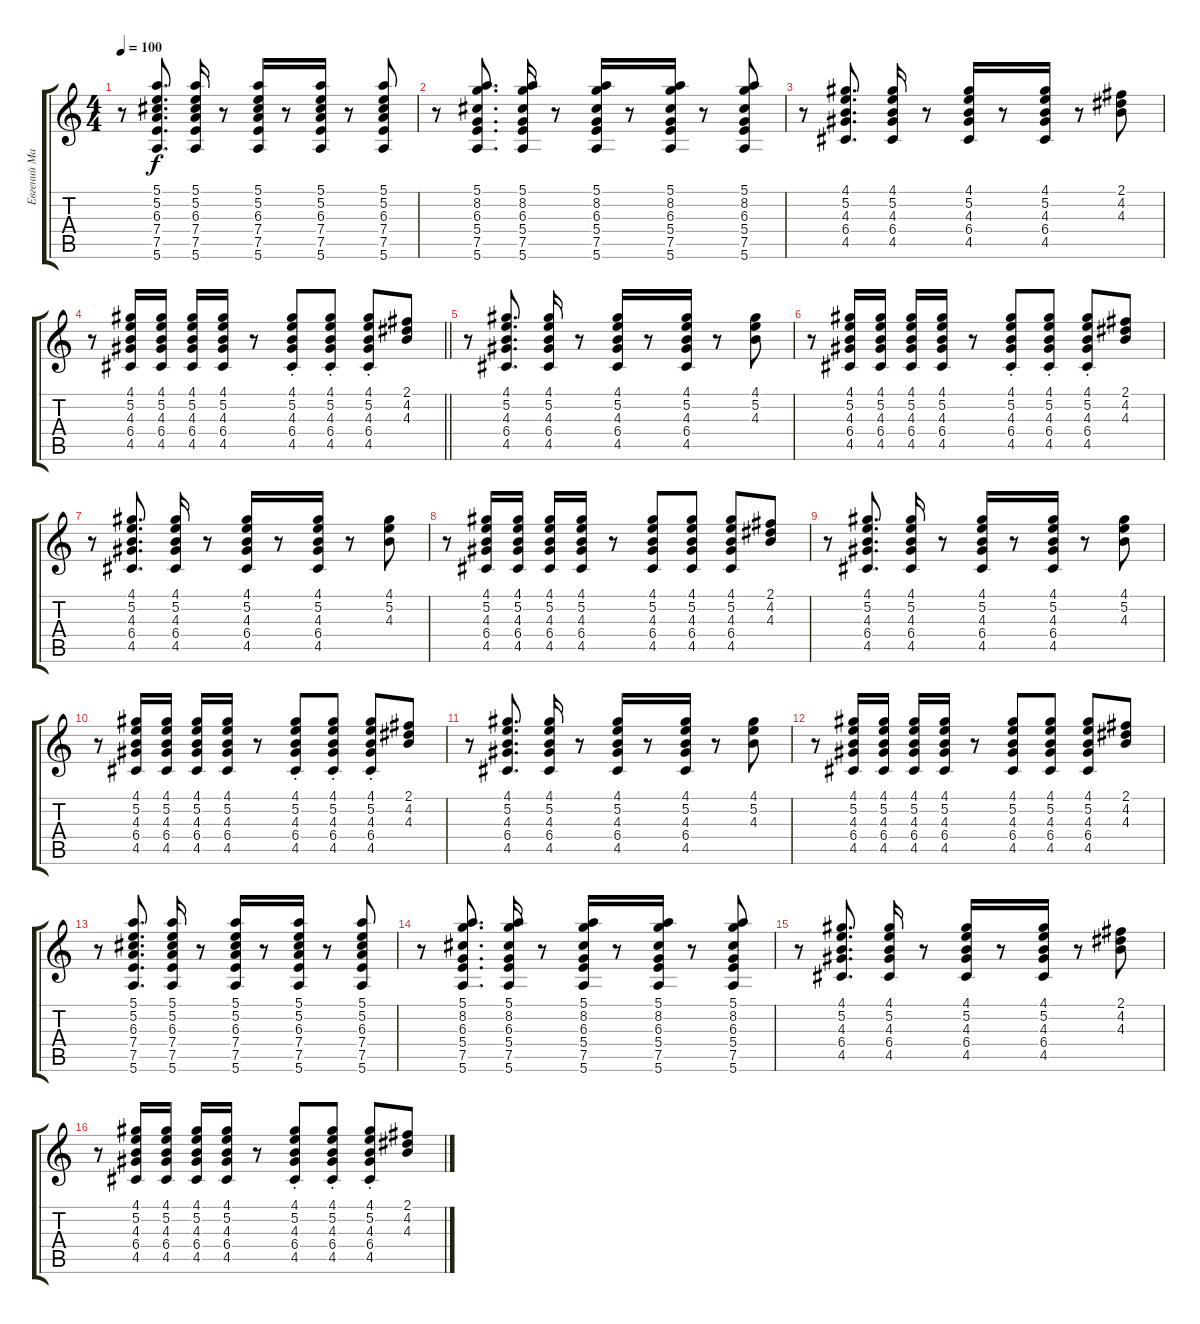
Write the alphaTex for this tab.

\track ("Евгений Маргулис" "Евгений Ма") {instrument overdrivenguitar}
\staff {score tabs}
\tuning (E4 B3 G3 D3 A2 E2) {hide}
\ts (4 4)
\tempo 100
\clef g2
\ks c
r.8{dy f} (5.1 5.2 6.3 7.4 7.5 5.6).8{d} (5.1 5.2 6.3 7.4 7.5 5.6).16 r.8 (5.1 5.2 6.3 7.4 7.5 5.6).16 r.8 (5.1 5.2 6.3 7.4 7.5 5.6).16 r.8 (5.1 5.2 6.3 7.4 7.5 5.6).8 |
r.8 (5.1 8.2 6.3 5.4 7.5 5.6).8{d} (5.1 8.2 6.3 5.4 7.5 5.6).16 r.8 (5.1 8.2 6.3 5.4 7.5 5.6).16 r.8 (5.1 8.2 6.3 5.4 7.5 5.6).16 r.8 (5.1 8.2 6.3 5.4 7.5 5.6).8 |
r.8 (4.1 5.2 4.3 6.4 4.5).8{d} (4.1 5.2 4.3 6.4 4.5).16 r.8 (4.1 5.2 4.3 6.4 4.5).16 r.8 (4.1 5.2 4.3 6.4 4.5).16 r.8 (2.1 4.2 4.3).8 |
\barLineRight lightlight
r.8 (4.1 5.2 4.3 6.4 4.5).16 (4.1 5.2 4.3 6.4 4.5).16 (4.1 5.2 4.3 6.4 4.5).16 (4.1 5.2 4.3 6.4 4.5).16 r.8 (4.1{st} 5.2{st} 4.3{st} 6.4{st} 4.5{st}).8 (4.1{st} 5.2{st} 4.3{st} 6.4{st} 4.5{st}).8 (4.1{st} 5.2{st} 4.3{st} 6.4{st} 4.5{st}).8 (2.1 4.2 4.3).8 |
r.8 (4.1 5.2 4.3 6.4 4.5).8{d} (4.1 5.2 4.3 6.4 4.5).16 r.8 (4.1 5.2 4.3 6.4 4.5).16 r.8 (4.1 5.2 4.3 6.4 4.5).16 r.8 (4.1 5.2 4.3).8 |
r.8 (4.1 5.2 4.3 6.4 4.5).16 (4.1 5.2 4.3 6.4 4.5).16 (4.1 5.2 4.3 6.4 4.5).16 (4.1 5.2 4.3 6.4 4.5).16 r.8 (4.1{st} 5.2{st} 4.3{st} 6.4{st} 4.5{st}).8 (4.1{st} 5.2{st} 4.3{st} 6.4{st} 4.5{st}).8 (4.1{st} 5.2{st} 4.3{st} 6.4{st} 4.5{st}).8 (2.1 4.2 4.3).8 |
r.8 (4.1 5.2 4.3 6.4 4.5).8{d} (4.1 5.2 4.3 6.4 4.5).16 r.8 (4.1 5.2 4.3 6.4 4.5).16 r.8 (4.1 5.2 4.3 6.4 4.5).16 r.8 (4.1 5.2 4.3).8 |
r.8 (4.1 5.2 4.3 6.4 4.5).16 (4.1 5.2 4.3 6.4 4.5).16 (4.1 5.2 4.3 6.4 4.5).16 (4.1 5.2 4.3 6.4 4.5).16 r.8 (4.1 5.2 4.3 6.4 4.5).8 (4.1 5.2 4.3 6.4 4.5).8 (4.1 5.2 4.3 6.4 4.5).8 (2.1 4.2 4.3).8 |
r.8 (4.1 5.2 4.3 6.4 4.5).8{d} (4.1 5.2 4.3 6.4 4.5).16 r.8 (4.1 5.2 4.3 6.4 4.5).16 r.8 (4.1 5.2 4.3 6.4 4.5).16 r.8 (4.1 5.2 4.3).8 |
r.8 (4.1 5.2 4.3 6.4 4.5).16 (4.1 5.2 4.3 6.4 4.5).16 (4.1 5.2 4.3 6.4 4.5).16 (4.1 5.2 4.3 6.4 4.5).16 r.8 (4.1{st} 5.2{st} 4.3{st} 6.4{st} 4.5{st}).8 (4.1{st} 5.2{st} 4.3{st} 6.4{st} 4.5{st}).8 (4.1{st} 5.2{st} 4.3{st} 6.4{st} 4.5{st}).8 (2.1 4.2 4.3).8 |
r.8 (4.1 5.2 4.3 6.4 4.5).8{d} (4.1 5.2 4.3 6.4 4.5).16 r.8 (4.1 5.2 4.3 6.4 4.5).16 r.8 (4.1 5.2 4.3 6.4 4.5).16 r.8 (4.1 5.2 4.3).8 |
r.8 (4.1 5.2 4.3 6.4 4.5).16 (4.1 5.2 4.3 6.4 4.5).16 (4.1 5.2 4.3 6.4 4.5).16 (4.1 5.2 4.3 6.4 4.5).16 r.8 (4.1 5.2 4.3 6.4 4.5).8 (4.1 5.2 4.3 6.4 4.5).8 (4.1 5.2 4.3 6.4 4.5).8 (2.1 4.2 4.3).8 |
r.8 (5.1 5.2 6.3 7.4 7.5 5.6).8{d} (5.1 5.2 6.3 7.4 7.5 5.6).16 r.8 (5.1 5.2 6.3 7.4 7.5 5.6).16 r.8 (5.1 5.2 6.3 7.4 7.5 5.6).16 r.8 (5.1 5.2 6.3 7.4 7.5 5.6).8 |
r.8 (5.1 8.2 6.3 5.4 7.5 5.6).8{d} (5.1 8.2 6.3 5.4 7.5 5.6).16 r.8 (5.1 8.2 6.3 5.4 7.5 5.6).16 r.8 (5.1 8.2 6.3 5.4 7.5 5.6).16 r.8 (5.1 8.2 6.3 5.4 7.5 5.6).8 |
r.8 (4.1 5.2 4.3 6.4 4.5).8{d} (4.1 5.2 4.3 6.4 4.5).16 r.8 (4.1 5.2 4.3 6.4 4.5).16 r.8 (4.1 5.2 4.3 6.4 4.5).16 r.8 (2.1 4.2 4.3).8 |
r.8 (4.1 5.2 4.3 6.4 4.5).16 (4.1 5.2 4.3 6.4 4.5).16 (4.1 5.2 4.3 6.4 4.5).16 (4.1 5.2 4.3 6.4 4.5).16 r.8 (4.1{st} 5.2{st} 4.3{st} 6.4{st} 4.5{st}).8 (4.1{st} 5.2{st} 4.3{st} 6.4{st} 4.5{st}).8 (4.1{st} 5.2{st} 4.3{st} 6.4{st} 4.5{st}).8 (2.1 4.2 4.3).8
